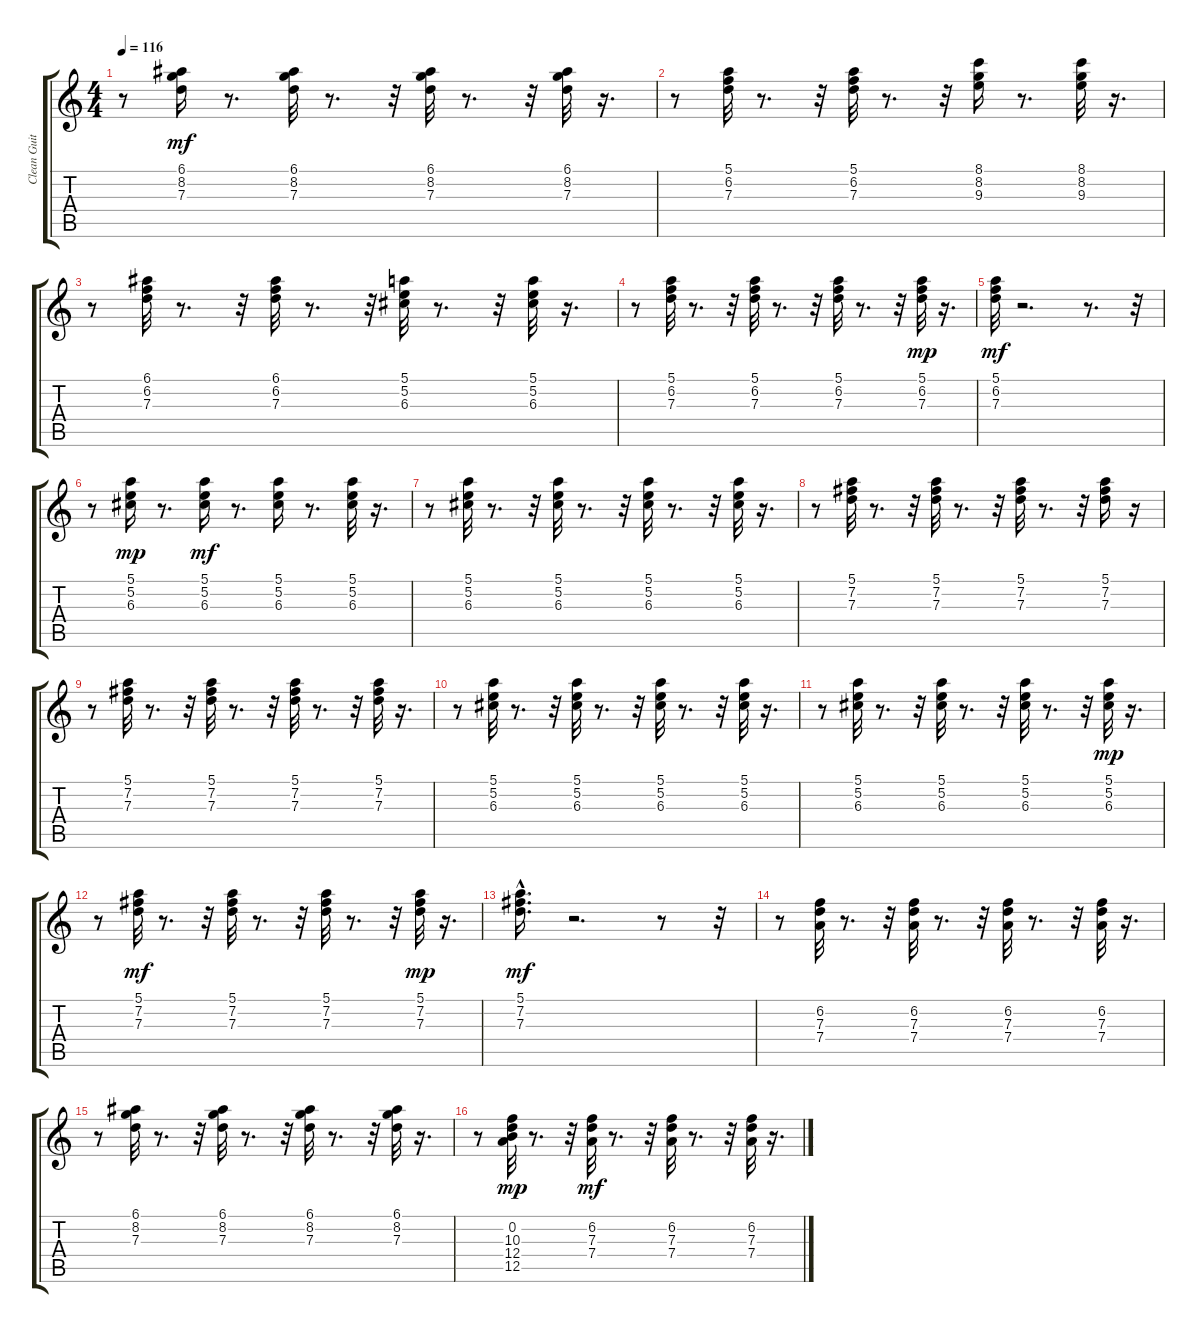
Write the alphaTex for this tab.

\track ("Clean Guitar " "Clean Guit") {instrument electricguitarclean}
\staff {score tabs}
\tuning (E4 B3 G3 D3 A2 E2) {hide}
\ts (4 4)
\tempo 116
\clef g2
\ks c
r.8{dy mf} (6.1 8.2 7.3).16 r.8{d} (6.1 8.2 7.3).32 r.8{d} r.32 (6.1 8.2 7.3).32 r.8{d} r.32 (6.1 8.2 7.3).32 r.16{d} |
r.8 (5.1 6.2 7.3).32 r.8{d} r.32 (5.1 6.2 7.3).32 r.8{d} r.32 (8.1 8.2 9.3).16 r.8{d} (8.1 8.2 9.3).32 r.16{d} |
r.8 (6.1 6.2 7.3).32 r.8{d} r.32 (6.1 6.2 7.3).32 r.8{d} r.32 (5.1 5.2 6.3).32 r.8{d} r.32 (5.1 5.2 6.3).32 r.16{d} |
r.8 (5.1 6.2 7.3).32 r.8{d} r.32 (5.1 6.2 7.3).32 r.8{d} r.32 (5.1 6.2 7.3).32 r.8{d} r.32 (5.1 6.2 7.3).32{dy mp} r.16{d} |
(5.1 6.2 7.3).32{dy mf} r.2{d} r.8{d} r.32 |
r.8 (5.1 5.2 6.3).16{dy mp} r.8{d} (5.1 5.2 6.3).16{dy mf} r.8{d} (5.1 5.2 6.3).16 r.8{d} (5.1 5.2 6.3).32 r.16{d} |
r.8 (5.1 5.2 6.3).32 r.8{d} r.32 (5.1 5.2 6.3).32 r.8{d} r.32 (5.1 5.2 6.3).32 r.8{d} r.32 (5.1 5.2 6.3).32 r.16{d} |
r.8 (5.1 7.2 7.3).32 r.8{d} r.32 (5.1 7.2 7.3).32 r.8{d} r.32 (5.1 7.2 7.3).32 r.8{d} r.32 (5.1 7.2 7.3).16 r.16 |
r.8 (5.1 7.2 7.3).32 r.8{d} r.32 (5.1 7.2 7.3).32 r.8{d} r.32 (5.1 7.2 7.3).32 r.8{d} r.32 (5.1 7.2 7.3).32 r.16{d} |
r.8 (5.1 5.2 6.3).32 r.8{d} r.32 (5.1 5.2 6.3).32 r.8{d} r.32 (5.1 5.2 6.3).32 r.8{d} r.32 (5.1 5.2 6.3).32 r.16{d} |
r.8 (5.1 5.2 6.3).32 r.8{d} r.32 (5.1 5.2 6.3).32 r.8{d} r.32 (5.1 5.2 6.3).32 r.8{d} r.32 (5.1 5.2 6.3).32{dy mp} r.16{d} |
r.8 (5.1 7.2 7.3).32{dy mf} r.8{d} r.32 (5.1 7.2 7.3).32 r.8{d} r.32 (5.1 7.2 7.3).32 r.8{d} r.32 (5.1 7.2 7.3).32{dy mp} r.16{d} |
(5.1{hac} 7.2{hac} 7.3{hac}).16{d dy mf} r.2{d} r.8 r.32 |
r.8 (6.2 7.3 7.4).32 r.8{d} r.32 (6.2 7.3 7.4).32 r.8{d} r.32 (6.2 7.3 7.4).32 r.8{d} r.32 (6.2 7.3 7.4).32 r.16{d} |
r.8 (6.1 8.2 7.3).32 r.8{d} r.32 (6.1 8.2 7.3).32 r.8{d} r.32 (6.1 8.2 7.3).32 r.8{d} r.32 (6.1 8.2 7.3).32 r.16{d} |
r.8 (0.2 10.3 12.4 12.5).32{dy mp} r.8{d} r.32 (6.2 7.3 7.4).32{dy mf} r.8{d} r.32 (6.2 7.3 7.4).32 r.8{d} r.32 (6.2 7.3 7.4).32 r.16{d}
